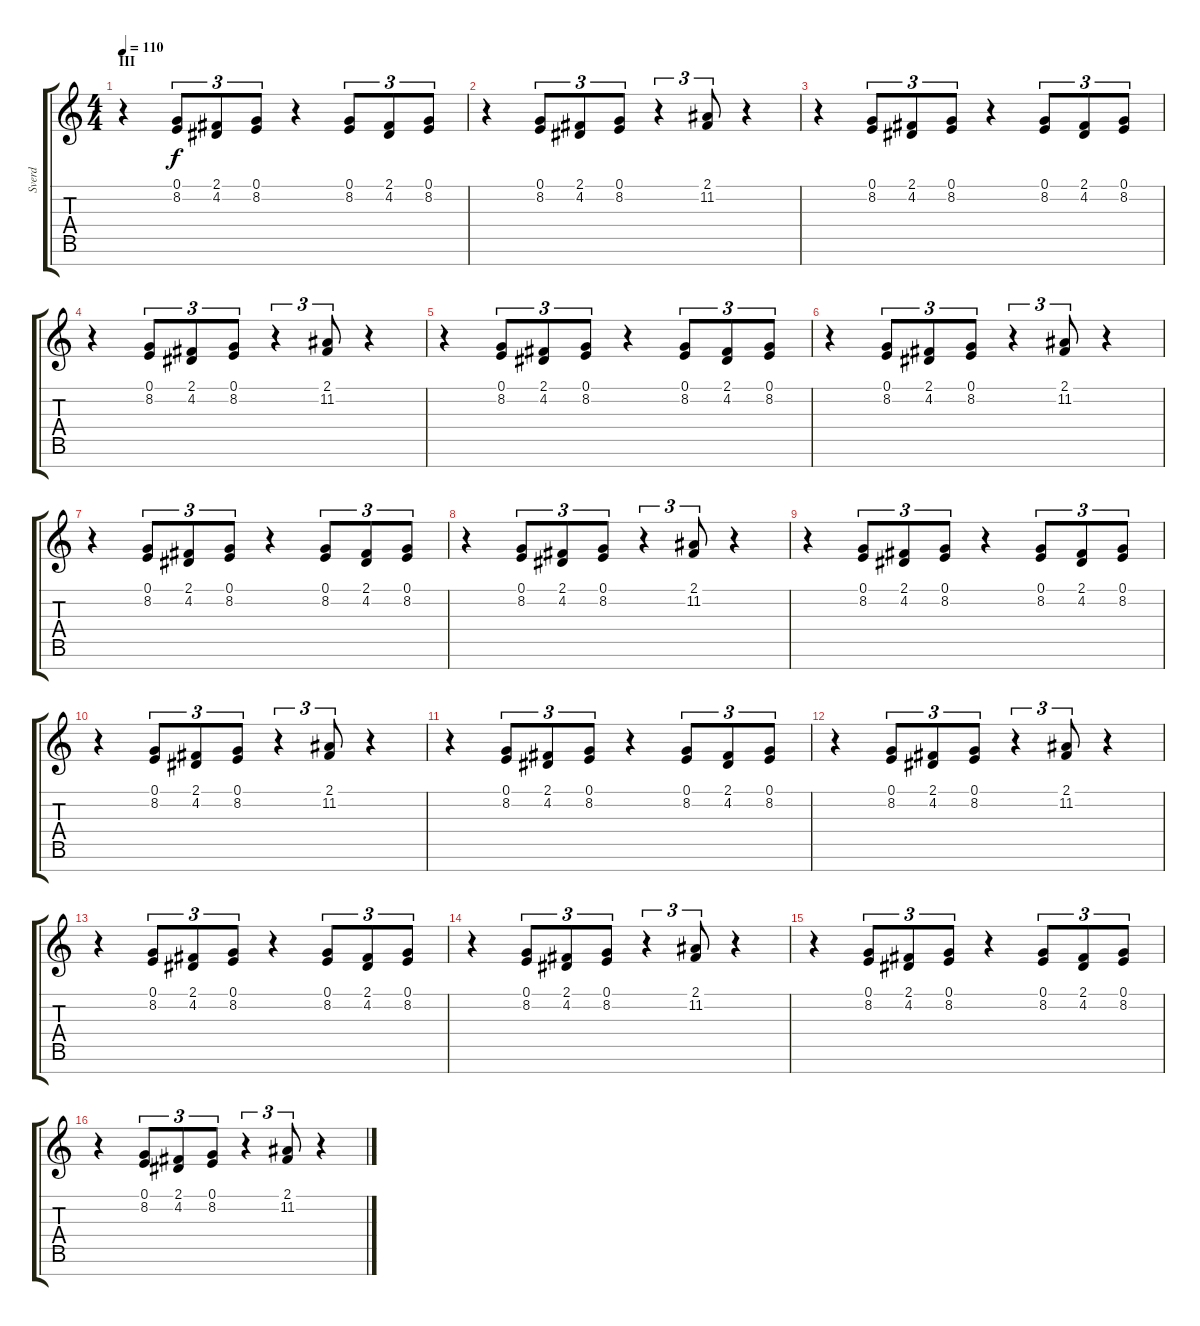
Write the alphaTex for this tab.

\track ("Sverd" "Sverd") {instrument stringensemble1}
\staff {score tabs}
\tuning (E4 B3 G3 D3 A2 E2 B1) {hide}
\ts (4 4)
\section ("" "III")
\tempo 110
\clef g2
\ks c
r.4{dy f volume 10 instrument pizzicatostrings} (0.1 8.2).8{tu (3 2)} (2.1 4.2).8{tu (3 2)} (0.1 8.2).8{tu (3 2)} r.4 (0.1 8.2).8{tu (3 2)} (2.1 4.2).8{tu (3 2)} (0.1 8.2).8{tu (3 2)} |
r.4{volume 10 instrument pizzicatostrings} (0.1 8.2).8{tu (3 2)} (2.1 4.2).8{tu (3 2)} (0.1 8.2).8{tu (3 2)} r.4{tu (3 2)} (2.1 11.2).8{tu (3 2)} r.4 |
r.4{volume 10 instrument pizzicatostrings} (0.1 8.2).8{tu (3 2)} (2.1 4.2).8{tu (3 2)} (0.1 8.2).8{tu (3 2)} r.4 (0.1 8.2).8{tu (3 2)} (2.1 4.2).8{tu (3 2)} (0.1 8.2).8{tu (3 2)} |
r.4{volume 10 instrument pizzicatostrings} (0.1 8.2).8{tu (3 2)} (2.1 4.2).8{tu (3 2)} (0.1 8.2).8{tu (3 2)} r.4{tu (3 2)} (2.1 11.2).8{tu (3 2)} r.4 |
r.4{volume 10 instrument pizzicatostrings} (0.1 8.2).8{tu (3 2)} (2.1 4.2).8{tu (3 2)} (0.1 8.2).8{tu (3 2)} r.4 (0.1 8.2).8{tu (3 2)} (2.1 4.2).8{tu (3 2)} (0.1 8.2).8{tu (3 2)} |
r.4{volume 10 instrument pizzicatostrings} (0.1 8.2).8{tu (3 2)} (2.1 4.2).8{tu (3 2)} (0.1 8.2).8{tu (3 2)} r.4{tu (3 2)} (2.1 11.2).8{tu (3 2)} r.4 |
r.4{volume 10 instrument pizzicatostrings} (0.1 8.2).8{tu (3 2)} (2.1 4.2).8{tu (3 2)} (0.1 8.2).8{tu (3 2)} r.4 (0.1 8.2).8{tu (3 2)} (2.1 4.2).8{tu (3 2)} (0.1 8.2).8{tu (3 2)} |
r.4{volume 10 instrument pizzicatostrings} (0.1 8.2).8{tu (3 2)} (2.1 4.2).8{tu (3 2)} (0.1 8.2).8{tu (3 2)} r.4{tu (3 2)} (2.1 11.2).8{tu (3 2)} r.4 |
r.4{volume 10 instrument pizzicatostrings} (0.1 8.2).8{tu (3 2)} (2.1 4.2).8{tu (3 2)} (0.1 8.2).8{tu (3 2)} r.4 (0.1 8.2).8{tu (3 2)} (2.1 4.2).8{tu (3 2)} (0.1 8.2).8{tu (3 2)} |
r.4{volume 10 instrument pizzicatostrings} (0.1 8.2).8{tu (3 2)} (2.1 4.2).8{tu (3 2)} (0.1 8.2).8{tu (3 2)} r.4{tu (3 2)} (2.1 11.2).8{tu (3 2)} r.4 |
r.4{volume 10 instrument pizzicatostrings} (0.1 8.2).8{tu (3 2)} (2.1 4.2).8{tu (3 2)} (0.1 8.2).8{tu (3 2)} r.4 (0.1 8.2).8{tu (3 2)} (2.1 4.2).8{tu (3 2)} (0.1 8.2).8{tu (3 2)} |
r.4{volume 10 instrument pizzicatostrings} (0.1 8.2).8{tu (3 2)} (2.1 4.2).8{tu (3 2)} (0.1 8.2).8{tu (3 2)} r.4{tu (3 2)} (2.1 11.2).8{tu (3 2)} r.4 |
r.4{volume 10 instrument pizzicatostrings} (0.1 8.2).8{tu (3 2)} (2.1 4.2).8{tu (3 2)} (0.1 8.2).8{tu (3 2)} r.4 (0.1 8.2).8{tu (3 2)} (2.1 4.2).8{tu (3 2)} (0.1 8.2).8{tu (3 2)} |
r.4{volume 10 instrument pizzicatostrings} (0.1 8.2).8{tu (3 2)} (2.1 4.2).8{tu (3 2)} (0.1 8.2).8{tu (3 2)} r.4{tu (3 2)} (2.1 11.2).8{tu (3 2)} r.4 |
r.4{volume 10 instrument pizzicatostrings} (0.1 8.2).8{tu (3 2)} (2.1 4.2).8{tu (3 2)} (0.1 8.2).8{tu (3 2)} r.4 (0.1 8.2).8{tu (3 2)} (2.1 4.2).8{tu (3 2)} (0.1 8.2).8{tu (3 2)} |
r.4{volume 10 instrument pizzicatostrings} (0.1 8.2).8{tu (3 2)} (2.1 4.2).8{tu (3 2)} (0.1 8.2).8{tu (3 2)} r.4{tu (3 2)} (2.1 11.2).8{tu (3 2)} r.4
